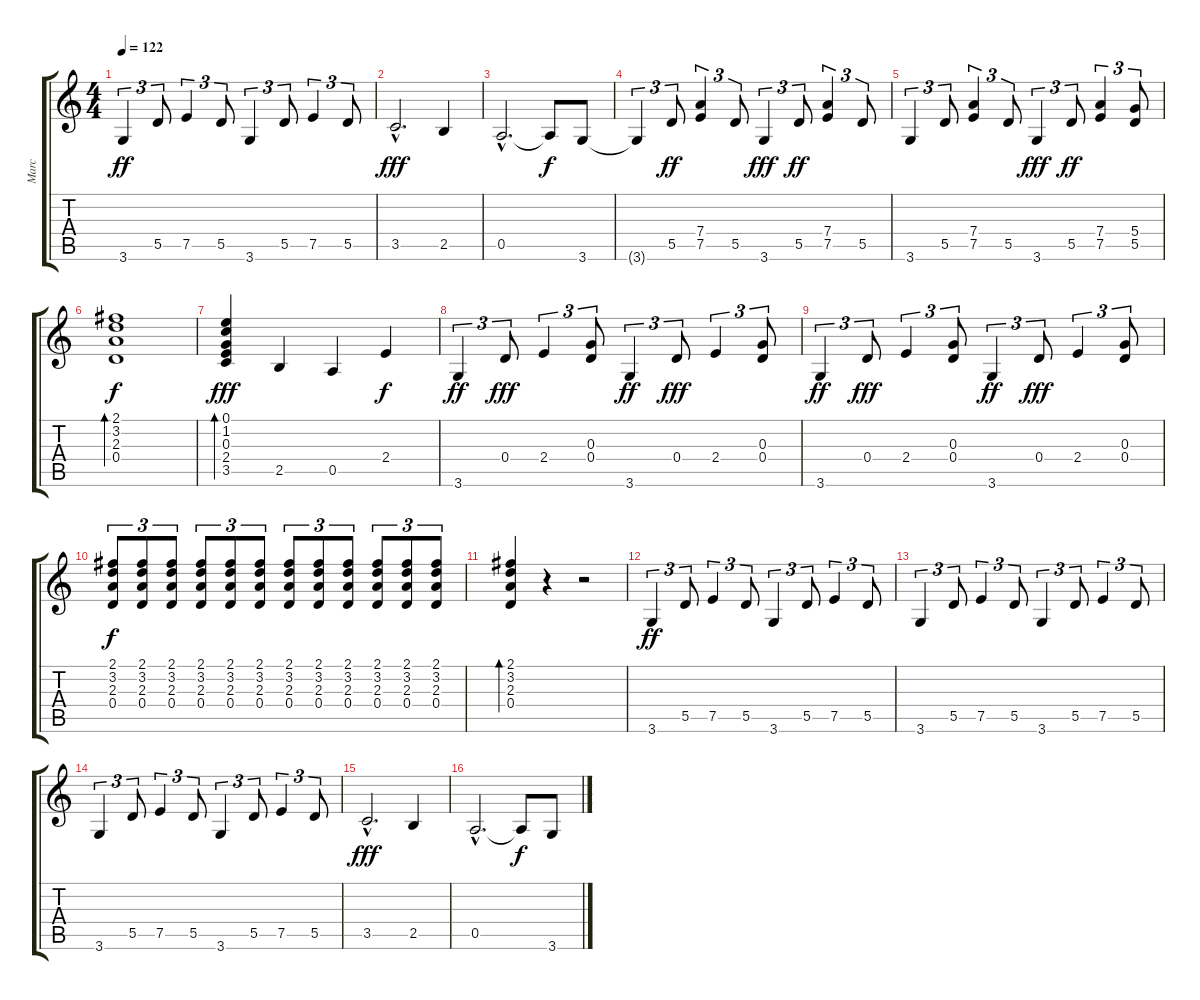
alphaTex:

\track ("Marc " "Marc ") {instrument electricguitarclean}
\staff {score tabs}
\tuning (E4 B3 G3 D3 A2 E2) {hide}
\ts (4 4)
\tempo 122
\clef g2
\ks c
3.6.4{tu (3 2) dy ff} 5.5.8{tu (3 2)} 7.5.4{tu (3 2)} 5.5.8{tu (3 2)} 3.6.4{tu (3 2)} 5.5.8{tu (3 2)} 7.5.4{tu (3 2)} 5.5.8{tu (3 2)} |
3.5{hac}.2{d dy fff volume 16} 2.5.4 |
0.5{hac}.2{d} 0.5{t}.8{dy f} 3.6.8{volume 12} |
3.6{t}.4{tu (3 2)} 5.5.8{tu (3 2) dy ff} (7.4 7.5).4{tu (3 2)} 5.5.8{tu (3 2)} 3.6.4{tu (3 2) dy fff} 5.5.8{tu (3 2) dy ff} (7.4 7.5).4{tu (3 2)} 5.5.8{tu (3 2)} |
3.6.4{tu (3 2)} 5.5.8{tu (3 2)} (7.4 7.5).4{tu (3 2)} 5.5.8{tu (3 2)} 3.6.4{tu (3 2) dy fff} 5.5.8{tu (3 2) dy ff} (7.4 7.5).4{tu (3 2)} (5.4 5.5).8{tu (3 2)} |
(2.1 3.2 2.3 0.4).1{bd 120 dy f} |
(0.1 1.2 0.3 2.4 3.5).4{bd 120 dy fff volume 12 instrument electricguitarclean} 2.5.4{volume 14 instrument overdrivenguitar} 0.5.4 2.4.4{dy f} |
3.6.4{tu (3 2) dy ff volume 12 instrument electricguitarclean} 0.4.8{tu (3 2) dy fff} 2.4.4{tu (3 2)} (0.3 0.4).8{tu (3 2)} 3.6.4{tu (3 2) dy ff} 0.4.8{tu (3 2) dy fff} 2.4.4{tu (3 2)} (0.3 0.4).8{tu (3 2)} |
3.6.4{tu (3 2) dy ff} 0.4.8{tu (3 2) dy fff} 2.4.4{tu (3 2)} (0.3 0.4).8{tu (3 2)} 3.6.4{tu (3 2) dy ff} 0.4.8{tu (3 2) dy fff} 2.4.4{tu (3 2)} (0.3 0.4).8{tu (3 2)} |
(2.1 3.2 2.3 0.4).8{tu (3 2) dy f} (2.1 3.2 2.3 0.4).8{tu (3 2)} (2.1 3.2 2.3 0.4).8{tu (3 2)} (2.1 3.2 2.3 0.4).8{tu (3 2)} (2.1 3.2 2.3 0.4).8{tu (3 2)} (2.1 3.2 2.3 0.4).8{tu (3 2)} (2.1 3.2 2.3 0.4).8{tu (3 2)} (2.1 3.2 2.3 0.4).8{tu (3 2)} (2.1 3.2 2.3 0.4).8{tu (3 2)} (2.1 3.2 2.3 0.4).8{tu (3 2)} (2.1 3.2 2.3 0.4).8{tu (3 2)} (2.1 3.2 2.3 0.4).8{tu (3 2)} |
(2.1 3.2 2.3 0.4).4{bd 120} r.4 r.2 |
3.6.4{tu (3 2) dy ff} 5.5.8{tu (3 2)} 7.5.4{tu (3 2)} 5.5.8{tu (3 2)} 3.6.4{tu (3 2)} 5.5.8{tu (3 2)} 7.5.4{tu (3 2)} 5.5.8{tu (3 2)} |
3.6.4{tu (3 2)} 5.5.8{tu (3 2)} 7.5.4{tu (3 2)} 5.5.8{tu (3 2)} 3.6.4{tu (3 2)} 5.5.8{tu (3 2)} 7.5.4{tu (3 2)} 5.5.8{tu (3 2)} |
3.6.4{tu (3 2)} 5.5.8{tu (3 2)} 7.5.4{tu (3 2)} 5.5.8{tu (3 2)} 3.6.4{tu (3 2)} 5.5.8{tu (3 2)} 7.5.4{tu (3 2)} 5.5.8{tu (3 2)} |
3.5{hac}.2{d dy fff volume 16} 2.5.4 |
0.5{hac}.2{d} 0.5{t}.8{dy f} 3.6.8{volume 12}
